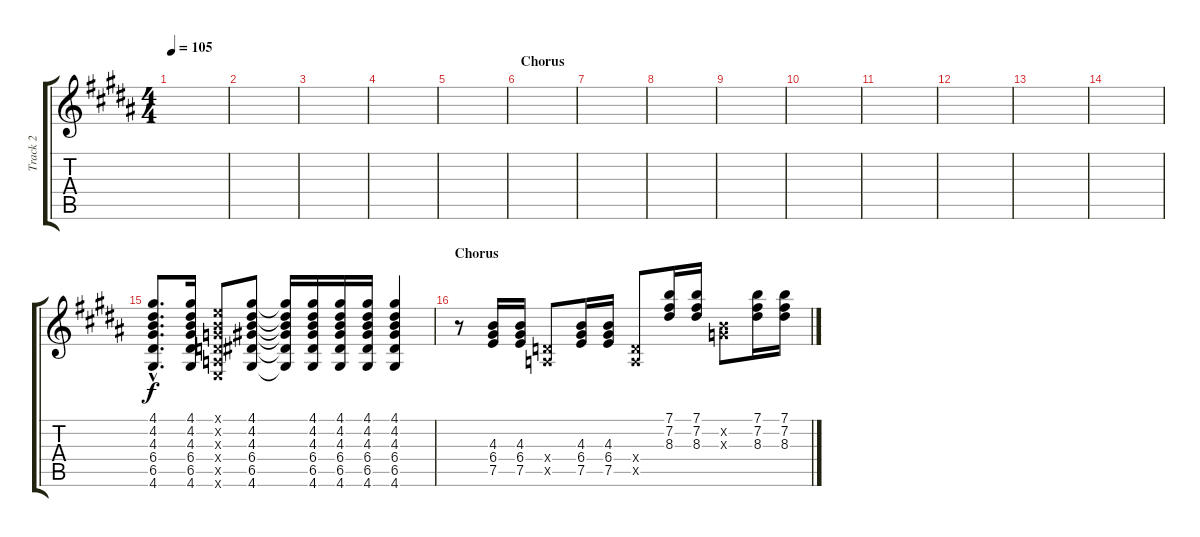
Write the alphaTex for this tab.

\track ("Track 2" "Track 2") {instrument acousticguitarsteel}
\staff {score tabs}
\tuning (E4 B3 G3 D3 A2 E2) {hide}
\ts (4 4)
\tempo 105
\clef g2
\ks b
|
|
|
|
|
\section ("" "Chorus")
|
|
|
|
|
|
|
|
|
(4.1{hac} 4.2{hac} 4.3{hac} 6.4{hac} 6.5{hac} 4.6{hac}).8{d} (4.1 4.2 4.3 6.4 6.5 4.6).16 (0.1{x} 0.2{x} 0.3{x} 0.4{x} 0.5{x} 0.6{x}).8 (4.1 4.2 4.3 6.4 6.5 4.6).8 (4.1{t} 4.2{t} 4.3{t} 6.4{t} 6.5{t} 4.6{t}).16 (4.1 4.2 4.3 6.4 6.5 4.6).16 (4.1 4.2 4.3 6.4 6.5 4.6).16 (4.1 4.2 4.3 6.4 6.5 4.6).16 (4.1 4.2 4.3 6.4 6.5 4.6).4 |
\section ("" "Chorus")
r.8 (4.3 6.4 7.5).16 (4.3 6.4 7.5).16 (0.4{x} 0.5{x}).8 (4.3 6.4 7.5).16 (4.3 6.4 7.5).16 (0.4{x} 0.5{x}).8 (7.1 7.2 8.3).16 (7.1 7.2 8.3).16 (0.2{x} 0.3{x}).8 (7.1 7.2 8.3).16 (7.1 7.2 8.3).16
